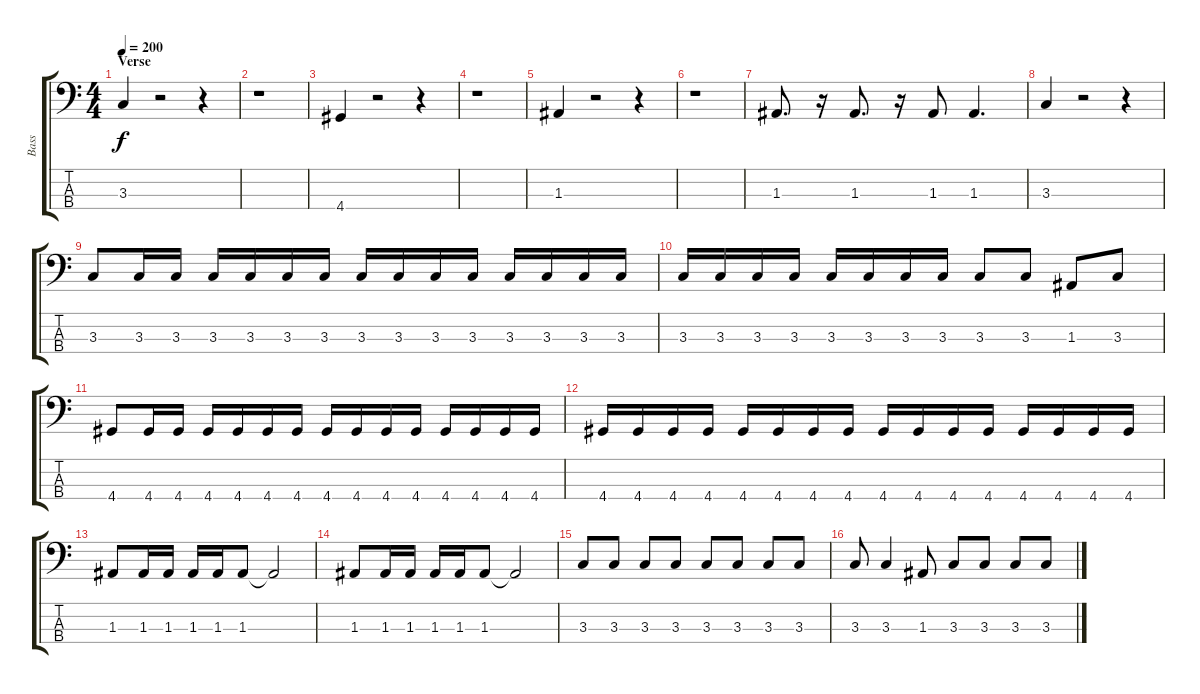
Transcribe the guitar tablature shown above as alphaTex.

\track ("Bass" "Bass") {instrument electricbassfinger}
\staff {score tabs}
\tuning (G2 D2 A1 E1) {hide}
\ts (4 4)
\section ("" "Verse")
\tempo 200
\clef f4
\ks c
3.3.4{dy f} r.2 r.4 |
r.1 |
4.4.4 r.2 r.4 |
r.1 |
1.3.4 r.2 r.4 |
r.1 |
1.3.8{d} r.16 1.3.8{d} r.16 1.3.8 1.3.4{d} |
3.3.4 r.2 r.4 |
\section ("" "")
3.3.8 3.3.16 3.3.16 3.3.16 3.3.16 3.3.16 3.3.16 3.3.16 3.3.16 3.3.16 3.3.16 3.3.16 3.3.16 3.3.16 3.3.16 |
3.3.16 3.3.16 3.3.16 3.3.16 3.3.16 3.3.16 3.3.16 3.3.16 3.3.8 3.3.8 1.3.8 3.3.8 |
4.4.8 4.4.16 4.4.16 4.4.16 4.4.16 4.4.16 4.4.16 4.4.16 4.4.16 4.4.16 4.4.16 4.4.16 4.4.16 4.4.16 4.4.16 |
4.4.16 4.4.16 4.4.16 4.4.16 4.4.16 4.4.16 4.4.16 4.4.16 4.4.16 4.4.16 4.4.16 4.4.16 4.4.16 4.4.16 4.4.16 4.4.16 |
1.3.8 1.3.16 1.3.16 1.3.16 1.3.16 1.3.8 1.3{t}.2 |
1.3.8 1.3.16 1.3.16 1.3.16 1.3.16 1.3.8 1.3{t}.2 |
3.3.8 3.3.8 3.3.8 3.3.8 3.3.8 3.3.8 3.3.8 3.3.8 |
3.3.8 3.3.4 1.3.8 3.3.8 3.3.8 3.3.8 3.3.8
